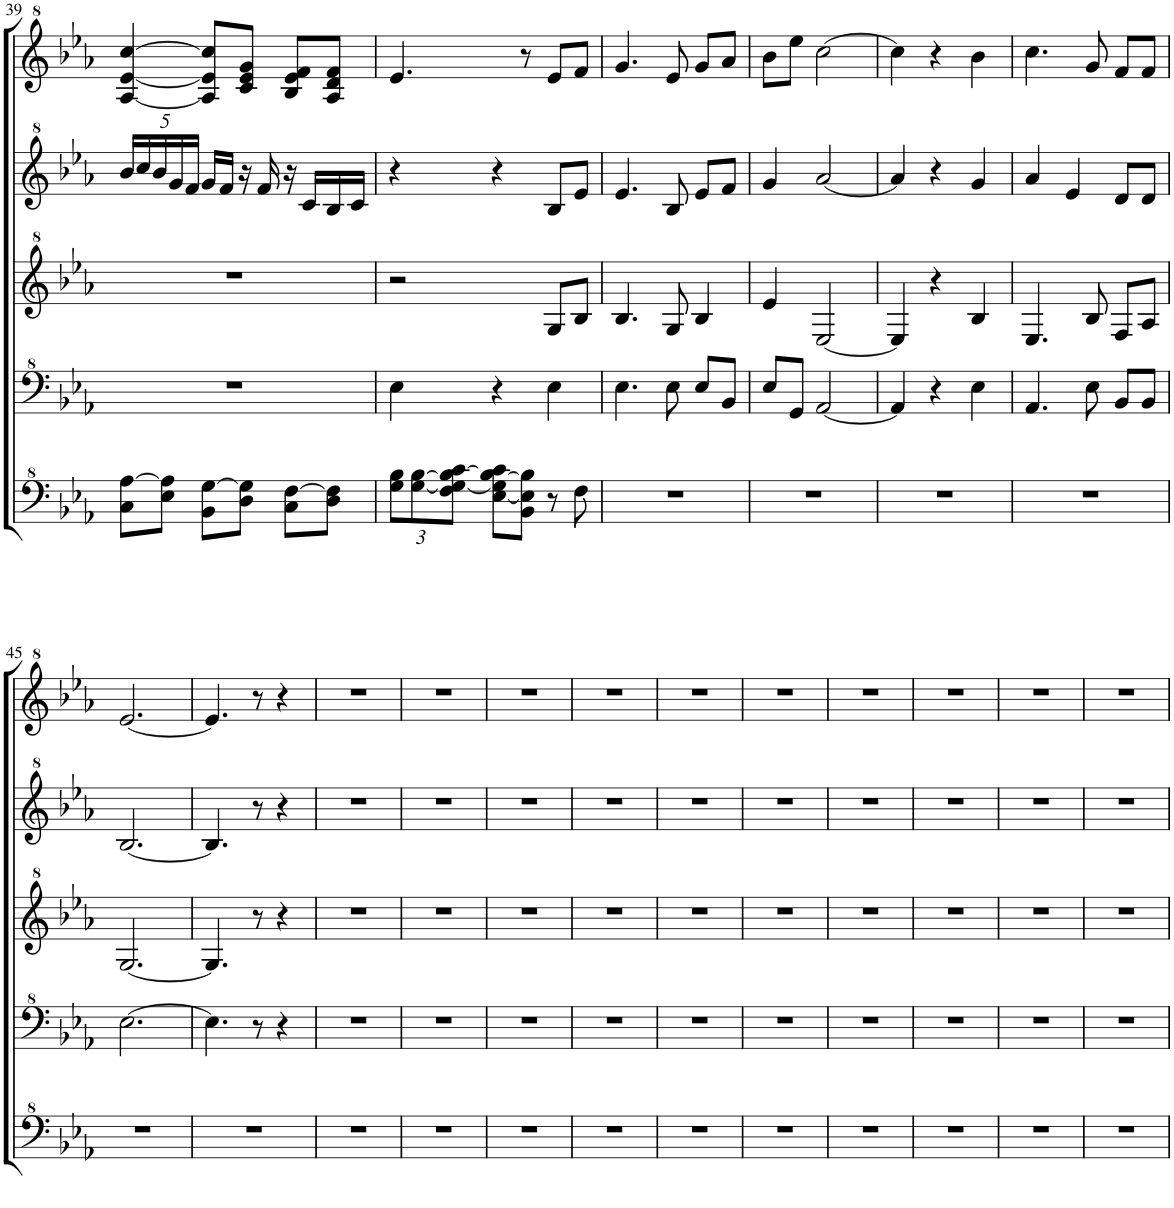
**kern	**kern	**kern	**kern	**kern
*part1	*part1	*part1	*part1	*part1
*staff5	*staff4	*staff3	*staff2	*staff1
*I"Model III	*	*	*	*
!!LO:PB:g=z
*clefF^4	*clefF^4	*clefG^2	*clefG^2	*clefG^2
*k[b-e-a-]	*k[b-e-a-]	*k[b-e-a-]	*k[b-e-a-]	*k[b-e-a-]
*M3/4	*M3/4	*M3/4	*M3/4	*M3/4
*	*	*	*Xbrackettup	*
=39	=39	=39	=39	=39
8c\ [8a-\L	2.r	2.r	20bb-/LL	[4a-/ [4ee-/ [4ccc/
.	.	.	20ccc/	.
.	.	.	20bb-/	.
8e-\ 8a-\]J	.	.	.	.
.	.	.	20gg/	.
.	.	.	20ff/JJ	.
8B-\ [8g\L	.	.	16gg/LL	8a-/] 8ee-/] 8ccc/]L
.	.	.	16ff/JJ	.
8d\ 8g\]J	.	.	16r	8cc/ 8ee-/ 8gg/J
.	.	.	16ff/	.
8c\ [8f\L	.	.	16r	8b-/ 8ee-/ 8ff/L
.	.	.	16cc/LL	.
8d\ 8f\]J	.	.	16b-/	8a-/ 8dd/ 8ff/J
.	.	.	16cc/JJ	.
=40	=40	=40	=40	=40
*Xbrackettup	*	*	*	*
12g\ 12b-\L	4e-\	2r	4r	4.ee-/
[12g\ [12b-\	.	.	.	.
12f\ 12g\_ 12b-\] [12cc\J	.	.	.	.
[8e-\ 8g\] [8b-\ 8cc\]L	4r	.	4r	.
8B-\ 8e-\] 8b-\]J	.	.	.	8r
8r	4e-\	8g/L	8b-/L	8ee-/L
8f\	.	8b-/J	8ee-/J	8ff/J
=41	=41	=41	=41	=41
2.r	4.e-\	4.b-/	4.ee-/	4.gg/
.	8e-\	8g/	8b-/	8ee-/
.	8e-/L	4b-/	8ee-/L	8gg/L
.	8B-/J	.	8ff/J	8aa-/J
=42	=42	=42	=42	=42
2.r	8e-/L	4ee-/	4gg/	8bb-\L
.	8G/J	.	.	8eee-\J
.	[2A-/	[2e-/	[2aa-/	[2ccc\
=43	=43	=43	=43	=43
2.r	4A-/]	4e-/]	4aa-/]	4ccc\]
.	4r	4r	4r	4r
.	4e-\	4b-/	4gg/	4bb-\
=44	=44	=44	=44	=44
2.r	4.A-/	4.e-/	4aa-/	4.ccc\
.	.	.	4ee-/	.
.	8e-\	8b-/	.	8gg/
.	8B-/L	8f/L	8dd/L	8ff/L
.	8B-/J	8a-/J	8dd/J	8ff/J
!!LO:LB:g=z
=45	=45	=45	=45	=45
2.r	[2.e-\	[2.g/	[2.b-/	[2.ee-/
=46	=46	=46	=46	=46
2.r	4.e-\]	4.g/]	4.b-/]	4.ee-/]
.	8r	8r	8r	8r
.	4r	4r	4r	4r
=47	=47	=47	=47	=47
2.r	2.r	2.r	2.r	2.r
=48	=48	=48	=48	=48
2.r	2.r	2.r	2.r	2.r
=49	=49	=49	=49	=49
2.r	2.r	2.r	2.r	2.r
=50	=50	=50	=50	=50
2.r	2.r	2.r	2.r	2.r
=51	=51	=51	=51	=51
2.r	2.r	2.r	2.r	2.r
=52	=52	=52	=52	=52
2.r	2.r	2.r	2.r	2.r
=53	=53	=53	=53	=53
2.r	2.r	2.r	2.r	2.r
=54	=54	=54	=54	=54
2.r	2.r	2.r	2.r	2.r
=55	=55	=55	=55	=55
2.r	2.r	2.r	2.r	2.r
=56	=56	=56	=56	=56
2.r	2.r	2.r	2.r	2.r
=	=	=	=	=
*-	*-	*-	*-	*-
